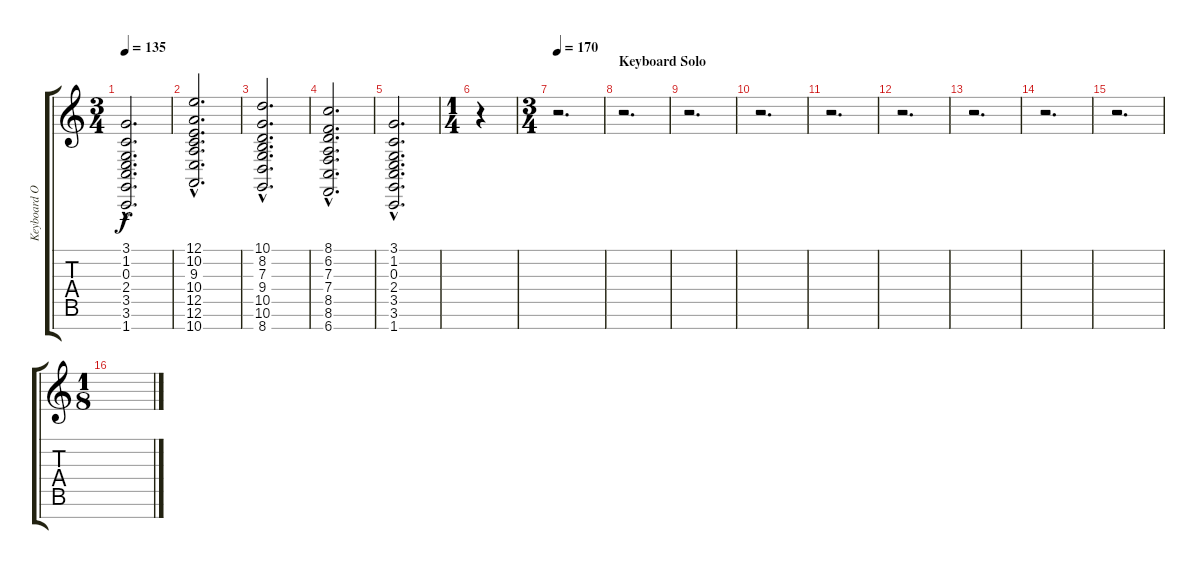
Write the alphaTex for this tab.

\track ("Keyboard One" "Keyboard O") {instrument rockorgan}
\staff {score tabs}
\tuning (E4 B3 G3 D3 A2 E2 B1) {hide}
\ts (3 4)
\tempo 135
\clef g2
\ks c
(3.1{hac} 1.2{hac} 0.3{hac} 2.4{hac} 3.5{hac} 3.6{hac} 1.7{hac}).2{d dy f} |
(12.1{hac} 10.2{hac} 9.3{hac} 10.4{hac} 12.5{hac} 12.6{hac} 10.7{hac}).2{d} |
(10.1{hac} 8.2{hac} 7.3{hac} 9.4{hac} 10.5{hac} 10.6{hac} 8.7{hac}).2{d} |
(8.1{hac} 6.2{hac} 7.3{hac} 7.4{hac} 8.5{hac} 8.6{hac} 6.7{hac}).2{d} |
(3.1{hac} 1.2{hac} 0.3{hac} 2.4{hac} 3.5{hac} 3.6{hac} 1.7{hac}).2{d} |
\ts (1 4)
r.4 |
\ts (3 4)
\tempo 170
r.2{d} |
\section ("" "Keyboard Solo")
r.2{d} |
r.2{d} |
r.2{d} |
r.2{d} |
r.2{d} |
r.2{d} |
r.2{d} |
r.2{d} |
\ts (1 8)
